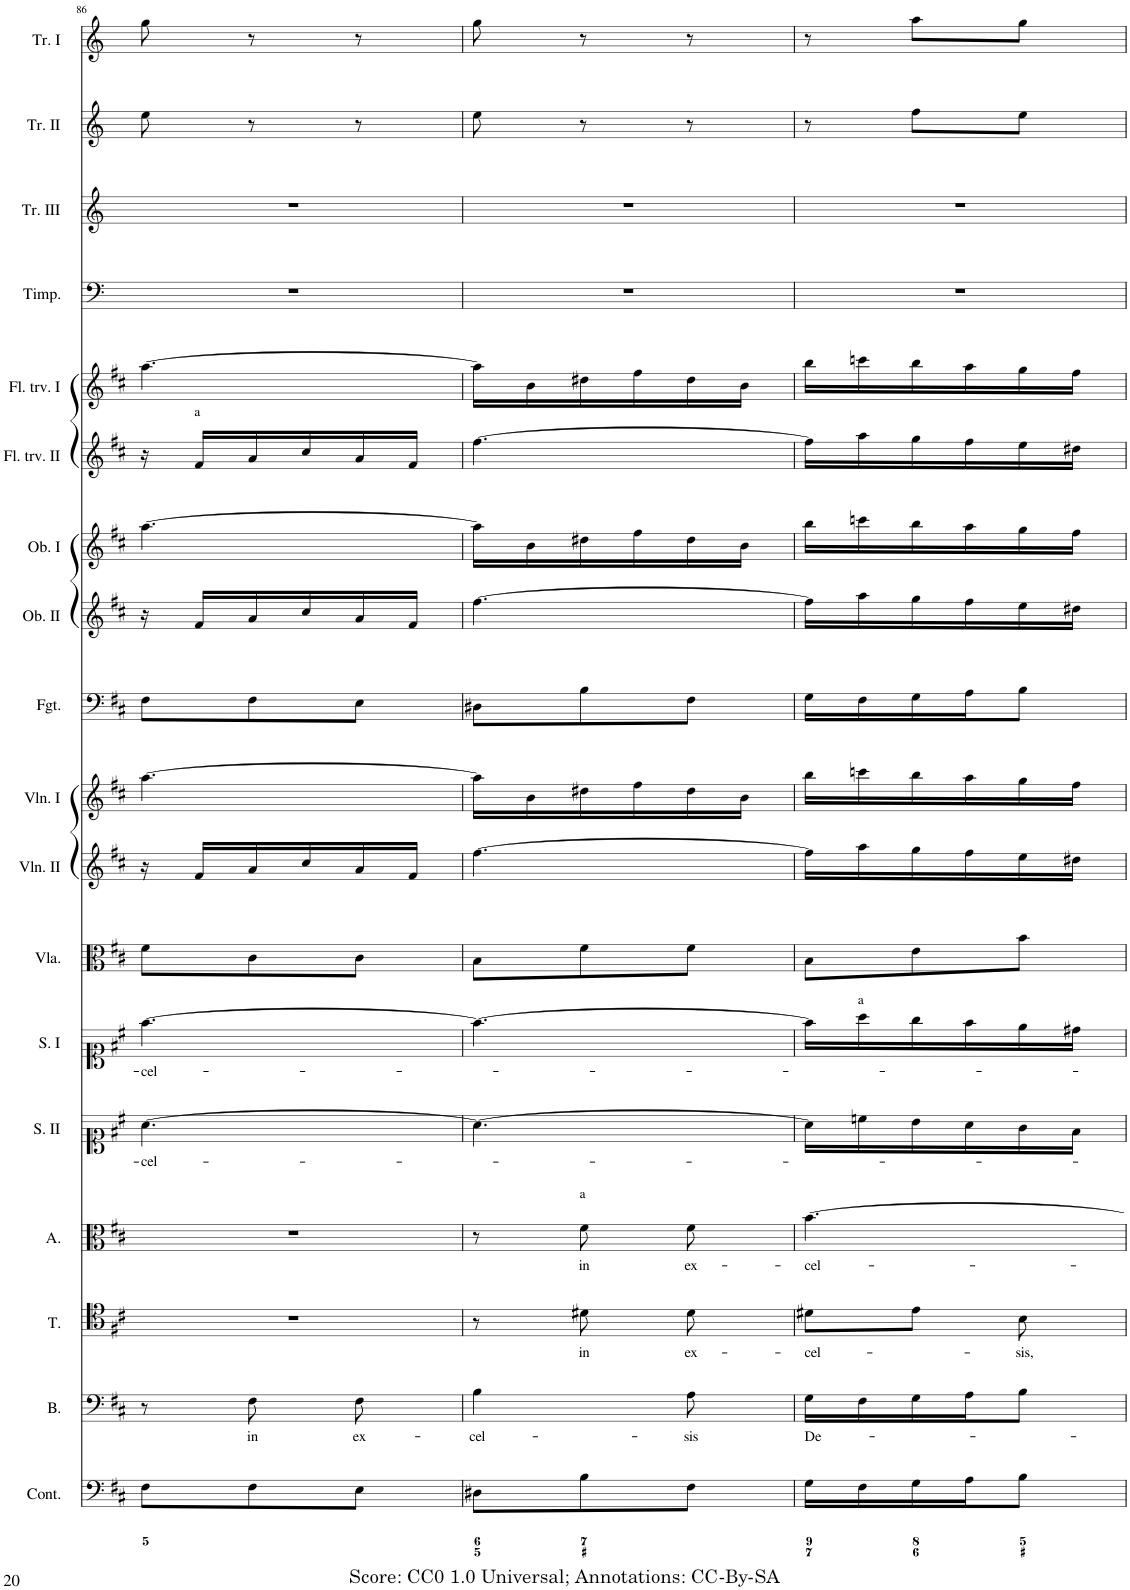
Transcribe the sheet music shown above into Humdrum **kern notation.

**kern	**kern	**kern	**text	**kern	**text	**kern	**text	**kern	**text	**kern	**text	**kern	**kern	**kern	**kern	**kern	**kern	**kern	**kern	**kern	**kern	**kern	**kern
*part19	*part18	*part17	*part17	*part16	*part16	*part15	*part15	*part14	*part14	*part13	*part13	*part12	*part11	*part10	*part9	*part8	*part7	*part6	*part5	*part4	*part3	*part2	*part1
*staff19	*staff18	*staff17	*staff17	*staff16	*staff16	*staff15	*staff15	*staff14	*staff14	*staff13	*staff13	*staff12	*staff11	*staff10	*staff9	*staff8	*staff7	*staff6	*staff5	*staff4	*staff3	*staff2	*staff1
*I"Continuo	*I"Continuo	*I"Basso	*	*I"Tenore	*	*I"Alto	*	*I"Soprano II	*	*I"Soprano I	*	*I"Viola	*I"Violino II	*I"Violino I	*I"Fagotti	*I"Oboe II	*I"Oboe I	*I"Flauto traverso II	*I"Flauto traverso I	*I"Timpani	*I"Tromba III	*I"Tromba II	*I"Tromba I
*I'Cont.	*I'Cont.	*I'B.	*	*I'T.	*	*I'A.	*	*I'S. II	*	*I'S. I	*	*I'Vla.	*I'Vln. II	*I'Vln. I	*I'Fgt.	*I'Ob. II	*I'Ob. I	*I'Fl. trv. II	*I'Fl. trv. I	*I'Timp.	*I'Tr. III	*I'Tr. II	*I'Tr. I
!!LO:PB:g=z
*clefF4	*clefF4	*clefF4	*	*clefC4	*	*clefC3	*	*clefC1	*	*clefC1	*	*clefC3	*clefG2	*clefG2	*clefF4	*clefG2	*clefG2	*clefG2	*clefG2	*clefF4	*clefG2	*clefG2	*clefG2
*	*	*	*	*	*	*	*	*	*	*	*	*	*	*	*	*	*	*	*	*Trd-1c-2	*Trd-1c-2	*Trd-1c-2	*Trd-1c-2
*k[f#c#]	*k[f#c#]	*k[f#c#]	*	*k[f#c#]	*	*k[f#c#]	*	*k[f#c#]	*	*k[f#c#]	*	*k[f#c#]	*k[f#c#]	*k[f#c#]	*k[f#c#]	*k[f#c#]	*k[f#c#]	*k[f#c#]	*k[f#c#]	*k[]	*k[]	*k[]	*k[]
*M3/8	*M3/8	*M3/8	*	*M3/8	*	*M3/8	*	*M3/8	*	*M3/8	*	*M3/8	*M3/8	*M3/8	*M3/8	*M3/8	*M3/8	*M3/8	*M3/8	*M3/8	*M3/8	*M3/8	*M3/8
=86	=86	=86	=86	=86	=86	=86	=86	=86	=86	=86	=86	=86	=86	=86	=86	=86	=86	=86	=86	=86	=86	=86	=86
!	!	!	!	!	!	!	!	!	!LO:LY:b	!	!LO:LY:b	!	!	!	!	!	!	!	!	!	!	!	!
8F#\L	8F#\L	8r	.	4.r	.	4.r	.	[4.a\	-cel-	[4.ff#\	-cel-	8f#\L	16r	[4.aa\	8F#\L	16r	[4.aa\	16r	[4.aa\	4.r	4.r	8ee\	8gg\
!	!	!	!	!	!	!	!	!	!	!	!	!	!	!	!	!	!	!LO:TX:a:t=a	!	!	!	!	!
.	.	.	.	.	.	.	.	.	.	.	.	.	16f#/LL	.	.	16f#/LL	.	16f#/LL	.	.	.	.	.
!	!	!	!LO:LY:b	!	!	!	!	!	!	!	!	!	!	!	!	!	!	!	!	!	!	!	!
8F#\	8F#\	8F#\	in	.	.	.	.	.	.	.	.	8c#\	16a/	.	8F#\	16a/	.	16a/	.	.	.	8r	8r
.	.	.	.	.	.	.	.	.	.	.	.	.	16cc#/	.	.	16cc#/	.	16cc#/	.	.	.	.	.
!	!	!	!LO:LY:b	!	!	!	!	!	!	!	!	!	!	!	!	!	!	!	!	!	!	!	!
8E\J	8E\J	8F#\	ex-	.	.	.	.	.	.	.	.	8c#\J	16a/	.	8E\J	16a/	.	16a/	.	.	.	8r	8r
.	.	.	.	.	.	.	.	.	.	.	.	.	16f#/JJ	.	.	16f#/JJ	.	16f#/JJ	.	.	.	.	.
=87	=87	=87	=87	=87	=87	=87	=87	=87	=87	=87	=87	=87	=87	=87	=87	=87	=87	=87	=87	=87	=87	=87	=87
!	!	!	!LO:LY:b	!	!	!	!	!	!	!	!	!	!	!	!	!	!	!	!	!	!	!	!
8D#X\L	8D#X\L	4B\	-cel-	8r	.	8r	.	4.a\_	.	4.ff#\_	.	8B\L	[4.ff#\	16aa\LL]	8D#X\L	[4.ff#\	16aa\LL]	[4.ff#\	16aa\LL]	4.r	4.r	8ee\	8gg\
.	.	.	.	.	.	.	.	.	.	.	.	.	.	16b\	.	.	16b\	.	16b\	.	.	.	.
!	!	!	!	!	!	!LO:TX:a:t=a	!	!	!	!	!	!	!	!	!	!	!	!	!	!	!	!	!
!	!	!	!	!	!LO:LY:b	!	!LO:LY:b	!	!	!	!	!	!	!	!	!	!	!	!	!	!	!	!
8B\	8B\	.	.	8d#X\	in	8f#\L	in	.	.	.	.	8f#\	.	16dd#X\	8B\	.	16dd#X\	.	16dd#X\	.	.	8r	8r
.	.	.	.	.	.	.	.	.	.	.	.	.	.	16ff#\	.	.	16ff#\	.	16ff#\	.	.	.	.
!	!	!	!LO:LY:b	!	!LO:LY:b	!	!LO:LY:b	!	!	!	!	!	!	!	!	!	!	!	!	!	!	!	!
8F#\J	8F#\J	8A\	-sis	8d#\	ex-	8f#\J	ex-	.	.	.	.	8f#\J	.	16dd#\	8F#\J	.	16dd#\	.	16dd#\	.	.	8r	8r
.	.	.	.	.	.	.	.	.	.	.	.	.	.	16b\JJ	.	.	16b\JJ	.	16b\JJ	.	.	.	.
=88	=88	=88	=88	=88	=88	=88	=88	=88	=88	=88	=88	=88	=88	=88	=88	=88	=88	=88	=88	=88	=88	=88	=88
!	!	!	!LO:LY:b	!	!LO:LY:b	!	!LO:LY:b	!	!	!	!	!	!	!	!	!	!	!	!	!	!	!	!
16G\LL	16G\LL	16G\LL	De-	8d#X\L	-cel-	[4.b\	-cel-	16a\LL]	.	16ff#\LL]	.	8B\L	16ff#\LL]	16bb\LL	16G\LL	16ff#\LL]	16bb\LL	16ff#\LL]	16bb\LL	4.r	4.r	8r	8r
!	!	!	!	!	!	!	!	!	!	!LO:TX:a:t=a	!	!	!	!	!	!	!	!	!	!	!	!	!
16F#\	16F#\	16F#\	.	.	.	.	.	16ccn\	.	16aa\	.	.	16aa\	16cccn\	16F#\	16aa\	16cccn\	16aa\	16cccn\	.	.	.	.
16G\	16G\	16G\	.	8e\J	.	.	.	16b\	.	16gg\	.	8e\	16gg\	16bb\	16G\	16gg\	16bb\	16gg\	16bb\	.	.	8ff\L	8aa\L
16A\J	16A\J	16A\J	.	.	.	.	.	16a\	.	16ff#\	.	.	16ff#\	16aa\	16A\J	16ff#\	16aa\	16ff#\	16aa\	.	.	.	.
!	!	!	!	!	!LO:LY:b	!	!	!	!	!	!	!	!	!	!	!	!	!	!	!	!	!	!
8B\J	8B\J	8B\J	.	8B\	-sis,	.	.	16g\	.	16ee\	.	8b\J	16ee\	16gg\	8B\J	16ee\	16gg\	16ee\	16gg\	.	.	8ee\J	8gg\J
.	.	.	.	.	.	.	.	16f#\JJ	.	16dd#X\JJ	.	.	16dd#X\JJ	16ff#\JJ	.	16dd#X\JJ	16ff#\JJ	16dd#X\JJ	16ff#\JJ	.	.	.	.
=	=	=	=	=	=	=	=	=	=	=	=	=	=	=	=	=	=	=	=	=	=	=	=
*-	*-	*-	*-	*-	*-	*-	*-	*-	*-	*-	*-	*-	*-	*-	*-	*-	*-	*-	*-	*-	*-	*-	*-
